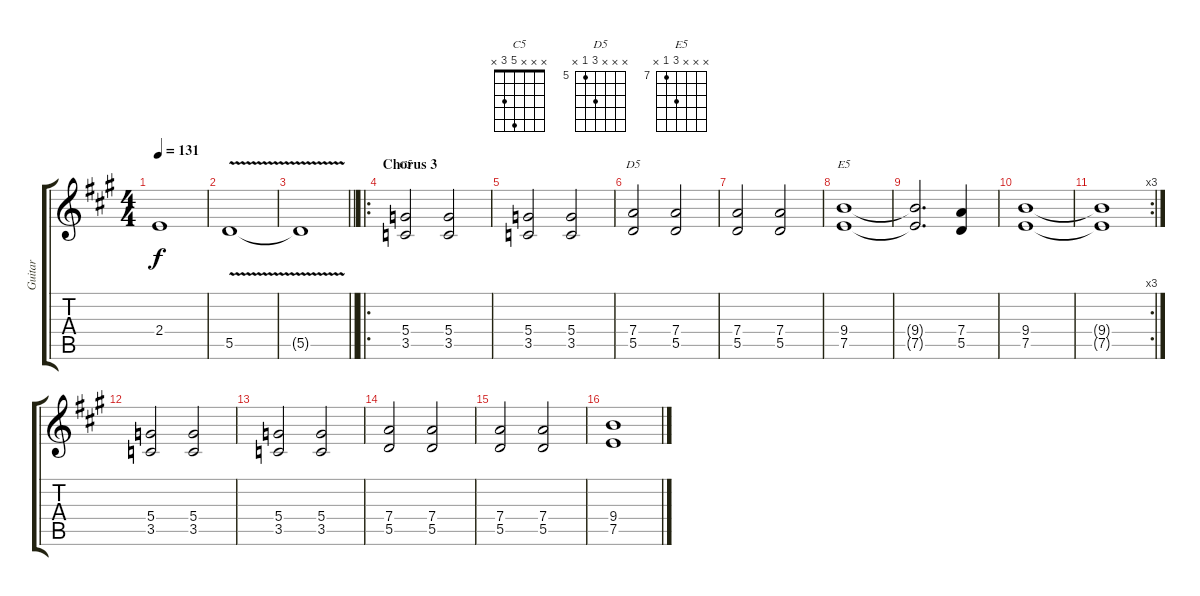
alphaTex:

\track ("Guitar" "Guitar") {instrument distortionguitar}
\staff {score tabs}
\tuning (E4 B3 G3 D3 A2 E2) {hide}
\chord ("C5" x x x 5 3 x)
\chord ("D5" x x x 7 5 x) {firstfret 5}
\chord ("E5" x x x 9 7 x) {firstfret 7}
\ts (4 4)
\tempo 131
\clef g2
\ks a
2.4{t}.1{dy f} |
5.5{v}.1 |
\barLineRight lightlight
5.5{t}.1 |
\ro
\section ("" "Chorus 3")
(5.4 3.5).2{ch "C5"} (5.4 3.5).2 |
(5.4 3.5).2 (5.4 3.5).2 |
(7.4 5.5).2{ch "D5"} (7.4 5.5).2 |
(7.4 5.5).2 (7.4 5.5).2 |
(9.4 7.5).1{ch "E5"} |
(9.4{t} 7.5{t}).2{d} (7.4 5.5).4 |
(9.4 7.5).1 |
\rc 3
(9.4{t} 7.5{t}).1 |
(5.4 3.5).2 (5.4 3.5).2 |
(5.4 3.5).2 (5.4 3.5).2 |
(7.4 5.5).2 (7.4 5.5).2 |
(7.4 5.5).2 (7.4 5.5).2 |
(9.4 7.5).1{volume 0}
